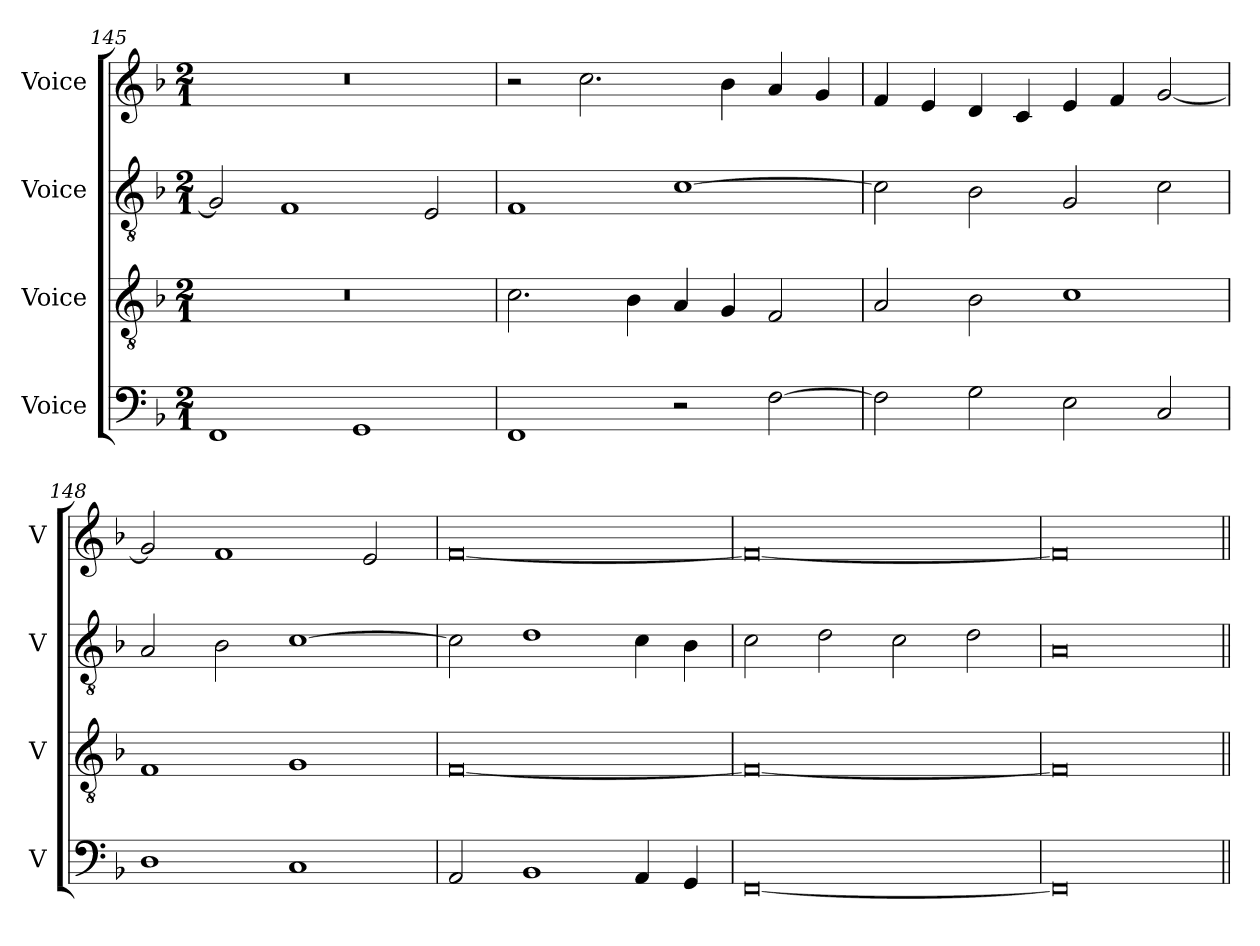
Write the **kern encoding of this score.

**kern	**kern	**kern	**kern
*part4	*part3	*part2	*part1
*staff4	*staff3	*staff2	*staff1
*I"Voice	*I"Voice	*I"Voice	*I"Voice
*I'V	*I'V	*I'V	*I'V
*clefF4	*clefGv2	*clefGv2	*clefG2
*k[b-]	*k[b-]	*k[b-]	*k[b-]
*M2/1	*M2/1	*M2/1	*M2/1
=145	=145	=145	=145
1FF	0r	2G/]	0r
.	.	1F	.
1GG	.	.	.
.	.	2E/	.
=146	=146	=146	=146
1FF	2.c\	1F	2r
.	.	.	2.cc\
.	4B-\	.	.
2r	4A/	[1c	.
.	4G/	.	4b-\
[2F\	2F/	.	4a/
.	.	.	4g/
!!LO:LB:g=z
=147	=147	=147	=147
2F\]	2A/	2c\]	4f/
.	.	.	4e/
2G\	2B-\	2B-\	4d/
.	.	.	4c/
2E\	1c	2G/	4e/
.	.	.	4f/
2C/	.	2c\	[2g/
=148	=148	=148	=148
1D	1F	2A/	2g/]
.	.	2B-\	1f
1C	1G	[1c	.
.	.	.	2e/
=149	=149	=149	=149
2AA/	[0F	2c\]	[0f
1BB-	.	1d	.
4AA/	.	4c\	.
4GG/	.	4B-\	.
=150	=150	=150	=150
[0FF	0F_	2c\	0f_
.	.	2d\	.
.	.	2c\	.
.	.	2d\	.
!!LO:PB:g=z
=151	=151	=151	=151
0FF]	0F]	0A	0f]
=||	=||	=||	=||
*-	*-	*-	*-
